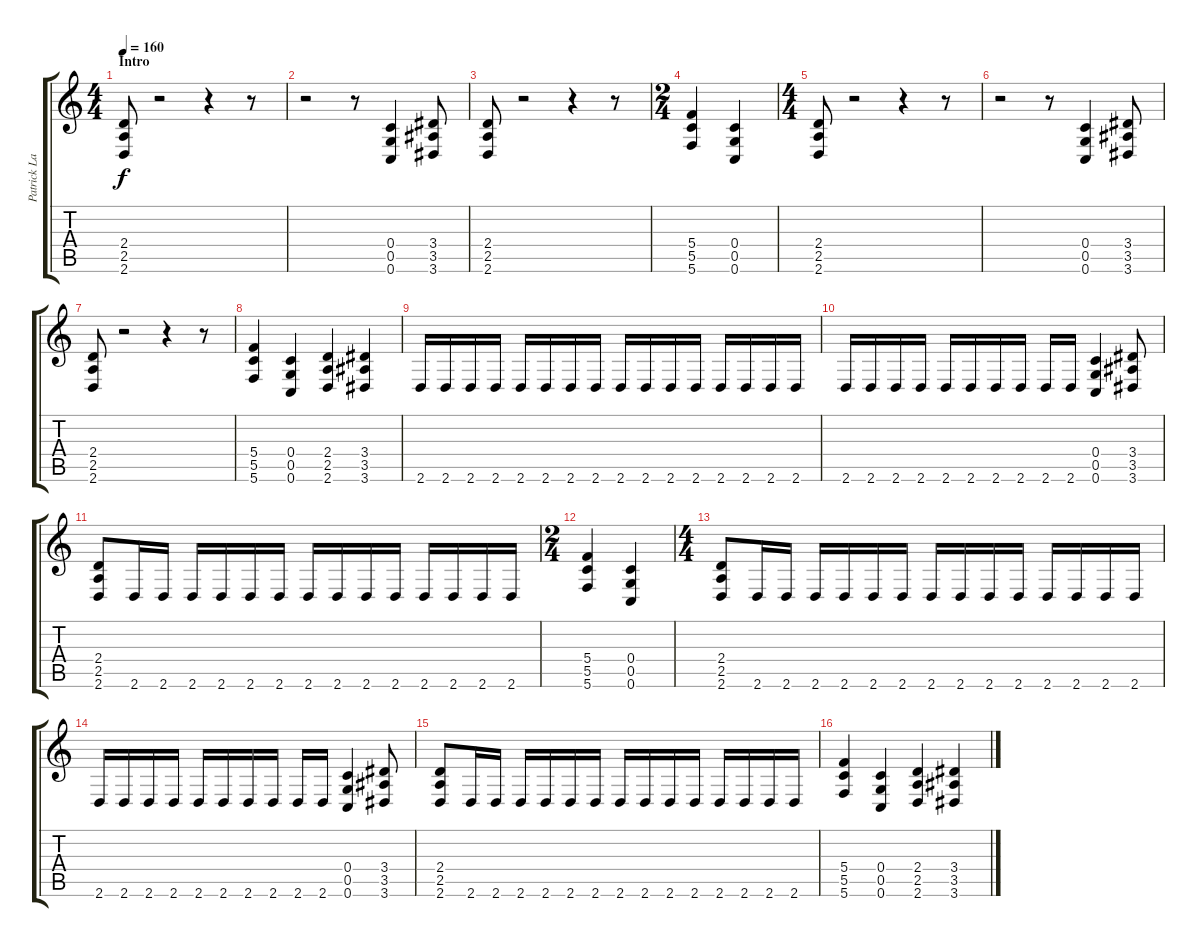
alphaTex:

\track ("Patrick Lachman" "Patrick La") {instrument distortionguitar}
\staff {score tabs}
\tuning (D4 A3 F3 C3 G2 C2) {hide}
\ts (4 4)
\section ("" "Intro")
\tempo 160
\clef g2
\ks c
(2.4 2.5 2.6).8{dy f instrument distortionguitar} r.2 r.4 r.8 |
r.2 r.8 (0.4 0.5 0.6).4 (3.4 3.5 3.6).8 |
(2.4 2.5 2.6).8 r.2 r.4 r.8 |
\ts (2 4)
(5.4 5.5 5.6).4 (0.4 0.5 0.6).4 |
\ts (4 4)
(2.4 2.5 2.6).8 r.2 r.4 r.8 |
r.2 r.8 (0.4 0.5 0.6).4 (3.4 3.5 3.6).8 |
(2.4 2.5 2.6).8 r.2 r.4 r.8 |
(5.4 5.5 5.6).4 (0.4 0.5 0.6).4 (2.4 2.5 2.6).4 (3.4 3.5 3.6).4 |
2.6.16 2.6.16 2.6.16 2.6.16 2.6.16 2.6.16 2.6.16 2.6.16 2.6.16 2.6.16 2.6.16 2.6.16 2.6.16 2.6.16 2.6.16 2.6.16 |
2.6.16 2.6.16 2.6.16 2.6.16 2.6.16 2.6.16 2.6.16 2.6.16 2.6.16 2.6.16 (0.4 0.5 0.6).4 (3.4 3.5 3.6).8 |
(2.4 2.5 2.6).8 2.6.16 2.6.16 2.6.16 2.6.16 2.6.16 2.6.16 2.6.16 2.6.16 2.6.16 2.6.16 2.6.16 2.6.16 2.6.16 2.6.16 |
\ts (2 4)
(5.4 5.5 5.6).4 (0.4 0.5 0.6).4 |
\ts (4 4)
(2.4 2.5 2.6).8 2.6.16 2.6.16 2.6.16 2.6.16 2.6.16 2.6.16 2.6.16 2.6.16 2.6.16 2.6.16 2.6.16 2.6.16 2.6.16 2.6.16 |
2.6.16 2.6.16 2.6.16 2.6.16 2.6.16 2.6.16 2.6.16 2.6.16 2.6.16 2.6.16 (0.4 0.5 0.6).4 (3.4 3.5 3.6).8 |
(2.4 2.5 2.6).8 2.6.16 2.6.16 2.6.16 2.6.16 2.6.16 2.6.16 2.6.16 2.6.16 2.6.16 2.6.16 2.6.16 2.6.16 2.6.16 2.6.16 |
(5.4 5.5 5.6).4 (0.4 0.5 0.6).4 (2.4 2.5 2.6).4 (3.4 3.5 3.6).4
